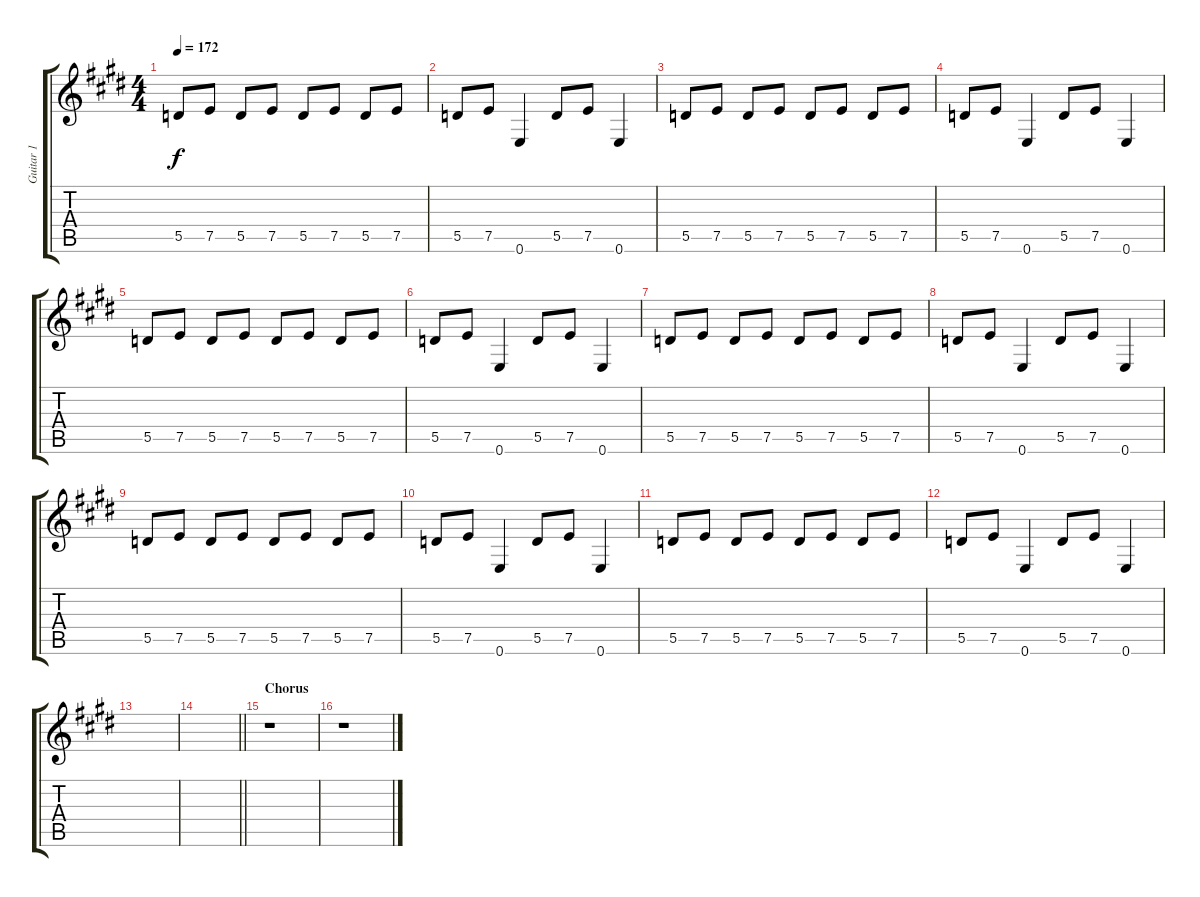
\track ("Guitar 1" "Guitar 1") {instrument distortionguitar}
\staff {score tabs}
\tuning (E4 B3 G3 D3 A2 E2) {hide}
\ts (4 4)
\tempo 172
\clef g2
\ks e
5.5.8{dy f} 7.5.8 5.5.8 7.5.8 5.5.8 7.5.8 5.5.8 7.5.8 |
5.5.8 7.5.8 0.6.4 5.5.8 7.5.8 0.6.4 |
5.5.8 7.5.8 5.5.8 7.5.8 5.5.8 7.5.8 5.5.8 7.5.8 |
5.5.8 7.5.8 0.6.4 5.5.8 7.5.8 0.6.4 |
5.5.8 7.5.8 5.5.8 7.5.8 5.5.8 7.5.8 5.5.8 7.5.8 |
5.5.8 7.5.8 0.6.4 5.5.8 7.5.8 0.6.4 |
5.5.8 7.5.8 5.5.8 7.5.8 5.5.8 7.5.8 5.5.8 7.5.8 |
5.5.8 7.5.8 0.6.4 5.5.8 7.5.8 0.6.4 |
5.5.8 7.5.8 5.5.8 7.5.8 5.5.8 7.5.8 5.5.8 7.5.8 |
5.5.8 7.5.8 0.6.4 5.5.8 7.5.8 0.6.4 |
5.5.8 7.5.8 5.5.8 7.5.8 5.5.8 7.5.8 5.5.8 7.5.8 |
5.5.8 7.5.8 0.6.4 5.5.8 7.5.8 0.6.4 |
|
\barLineRight lightlight
|
\section ("" "Chorus")
r.1 |
r.1
